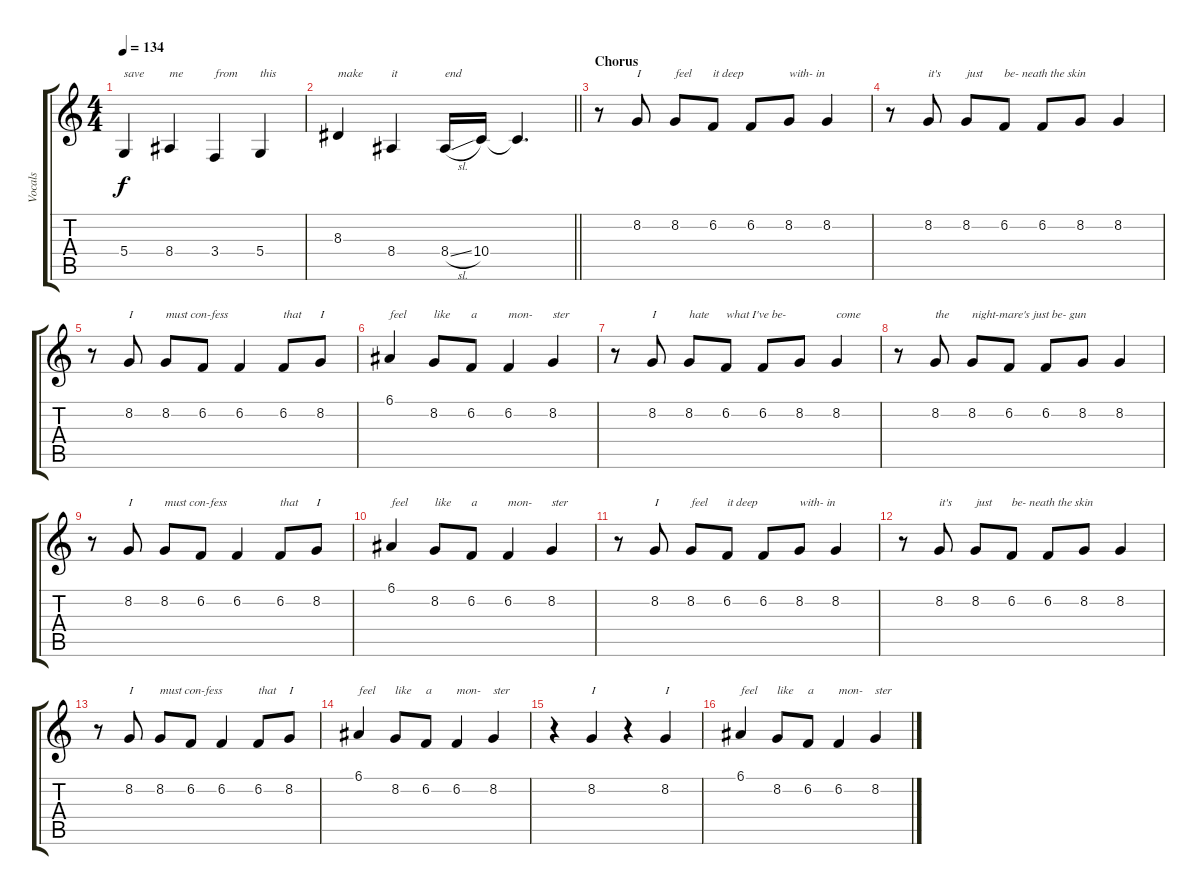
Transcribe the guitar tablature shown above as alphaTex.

\track ("Vocals" "Vocals") {instrument lead2sawtooth}
\staff {score tabs}
\tuning (E4 B3 G3 D3 A2 E2) {hide}
\ts (4 4)
\tempo 134
\clef g2
\ks c
5.4.4{txt "save" dy f} 8.4.4{txt "me"} 3.4.4{txt "from"} 5.4.4{txt "this"} |
\barLineRight lightlight
8.3.4{txt "make"} 8.4.4{txt "it"} 8.4{sl}.16{txt "end"} 10.4.16 10.4{t}.4{d} |
\section ("" "Chorus")
r.8 8.2.8{txt "I"} 8.2.8{txt "feel"} 6.2.8{txt "it deep"} 6.2.8 8.2.8{txt "with- in"} 8.2.4 |
r.8 8.2.8{txt "it's"} 8.2.8{txt "just"} 6.2.8{txt "be- neath the skin"} 6.2.8 8.2.8 8.2.4 |
r.8 8.2.8{txt "I"} 8.2.8{txt "must con-fess"} 6.2.8 6.2.4 6.2.8{txt "that"} 8.2.8{txt "I"} |
6.1.4{txt "feel"} 8.2.8{txt "like"} 6.2.8{txt "a"} 6.2.4{txt "mon-"} 8.2.4{txt "ster"} |
r.8 8.2.8{txt "I"} 8.2.8{txt "hate"} 6.2.8{txt "what I've be-"} 6.2.8 8.2.8 8.2.4{txt "come"} |
r.8 8.2.8{txt "the"} 8.2.8{txt "night-mare's just be- gun"} 6.2.8 6.2.8 8.2.8 8.2.4 |
r.8 8.2.8{txt "I"} 8.2.8{txt "must con-fess"} 6.2.8 6.2.4 6.2.8{txt "that"} 8.2.8{txt "I"} |
6.1.4{txt "feel"} 8.2.8{txt "like"} 6.2.8{txt "a"} 6.2.4{txt "mon-"} 8.2.4{txt "ster"} |
r.8 8.2.8{txt "I"} 8.2.8{txt "feel"} 6.2.8{txt "it deep"} 6.2.8 8.2.8{txt "with- in"} 8.2.4 |
r.8 8.2.8{txt "it's"} 8.2.8{txt "just"} 6.2.8{txt "be- neath the skin"} 6.2.8 8.2.8 8.2.4 |
r.8 8.2.8{txt "I"} 8.2.8{txt "must con-fess"} 6.2.8 6.2.4 6.2.8{txt "that"} 8.2.8{txt "I"} |
6.1.4{txt "feel"} 8.2.8{txt "like"} 6.2.8{txt "a"} 6.2.4{txt "mon-"} 8.2.4{txt "ster"} |
r.4 8.2.4{txt "I"} r.4 8.2.4{txt "I"} |
6.1.4{txt "feel"} 8.2.8{txt "like"} 6.2.8{txt "a"} 6.2.4{txt "mon-"} 8.2.4{txt "ster"}
